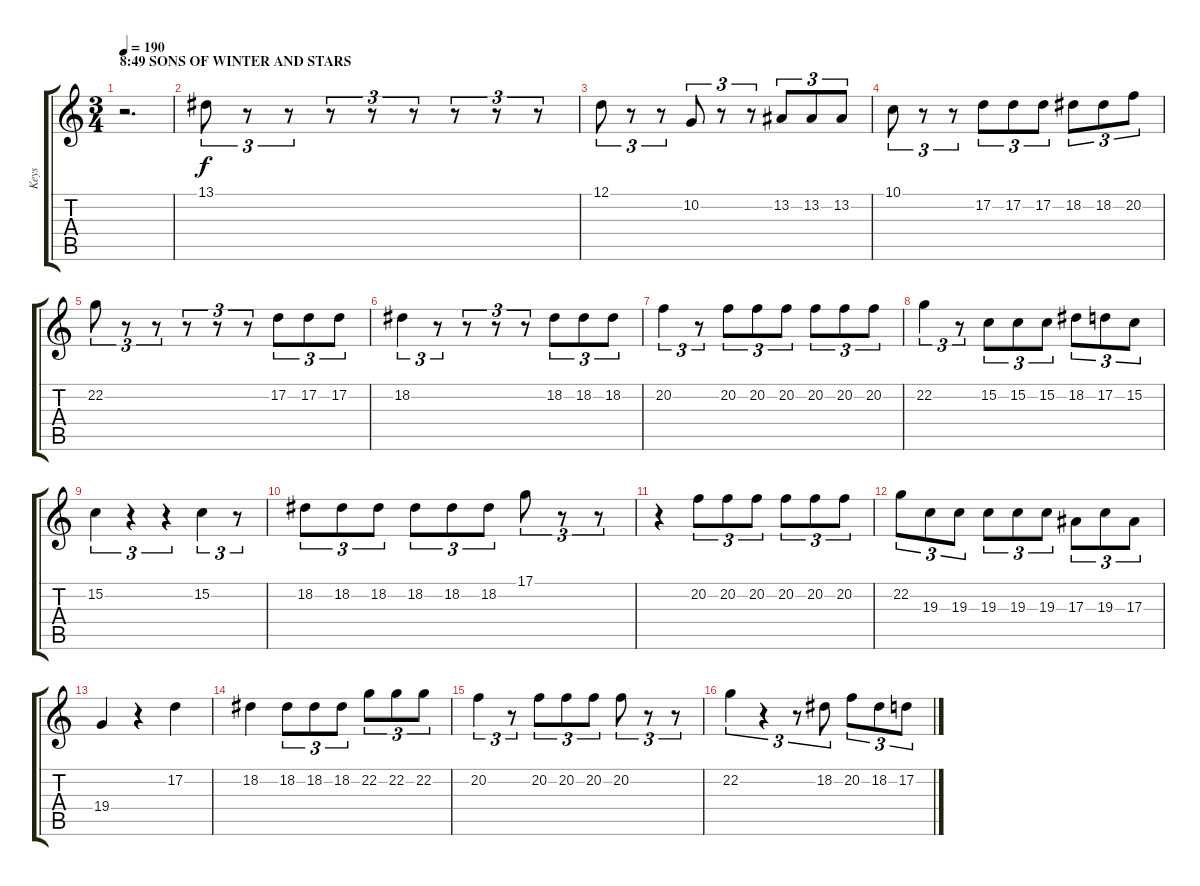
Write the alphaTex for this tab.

\track ("Keys" "Keys") {instrument pad3polysynth}
\staff {score tabs}
\tuning (D4 A3 F3 C3 G2 C2) {hide}
\ts (3 4)
\section ("" "8:49 SONS OF WINTER AND STARS")
\tempo 190
\clef g2
\ks c
r.2{d dy f} |
13.1.8{tu (3 2)} r.8{tu (3 2)} r.8{tu (3 2)} r.8{tu (3 2)} r.8{tu (3 2)} r.8{tu (3 2)} r.8{tu (3 2)} r.8{tu (3 2)} r.8{tu (3 2)} |
12.1.8{tu (3 2)} r.8{tu (3 2)} r.8{tu (3 2)} 10.2.8{tu (3 2)} r.8{tu (3 2)} r.8{tu (3 2)} 13.2.8{tu (3 2)} 13.2.8{tu (3 2)} 13.2.8{tu (3 2)} |
10.1.8{tu (3 2)} r.8{tu (3 2)} r.8{tu (3 2)} 17.2.8{tu (3 2)} 17.2.8{tu (3 2)} 17.2.8{tu (3 2)} 18.2.8{tu (3 2)} 18.2.8{tu (3 2)} 20.2.8{tu (3 2)} |
22.2.8{tu (3 2)} r.8{tu (3 2)} r.8{tu (3 2)} r.8{tu (3 2)} r.8{tu (3 2)} r.8{tu (3 2)} 17.2.8{tu (3 2)} 17.2.8{tu (3 2)} 17.2.8{tu (3 2)} |
18.2.4{tu (3 2)} r.8{tu (3 2)} r.8{tu (3 2)} r.8{tu (3 2)} r.8{tu (3 2)} 18.2.8{tu (3 2)} 18.2.8{tu (3 2)} 18.2.8{tu (3 2)} |
20.2.4{tu (3 2)} r.8{tu (3 2)} 20.2.8{tu (3 2)} 20.2.8{tu (3 2)} 20.2.8{tu (3 2)} 20.2.8{tu (3 2)} 20.2.8{tu (3 2)} 20.2.8{tu (3 2)} |
22.2.4{tu (3 2)} r.8{tu (3 2)} 15.2.8{tu (3 2)} 15.2.8{tu (3 2)} 15.2.8{tu (3 2)} 18.2.8{tu (3 2)} 17.2.8{tu (3 2)} 15.2.8{tu (3 2)} |
15.2.4{tu (3 2)} r.4{tu (3 2)} r.4{tu (3 2)} 15.2.4{tu (3 2)} r.8{tu (3 2)} |
18.2.8{tu (3 2)} 18.2.8{tu (3 2)} 18.2.8{tu (3 2)} 18.2.8{tu (3 2)} 18.2.8{tu (3 2)} 18.2.8{tu (3 2)} 17.1.8{tu (3 2)} r.8{tu (3 2)} r.8{tu (3 2)} |
r.4 20.2.8{tu (3 2)} 20.2.8{tu (3 2)} 20.2.8{tu (3 2)} 20.2.8{tu (3 2)} 20.2.8{tu (3 2)} 20.2.8{tu (3 2)} |
22.2.8{tu (3 2)} 19.3.8{tu (3 2)} 19.3.8{tu (3 2)} 19.3.8{tu (3 2)} 19.3.8{tu (3 2)} 19.3.8{tu (3 2)} 17.3.8{tu (3 2)} 19.3.8{tu (3 2)} 17.3.8{tu (3 2)} |
19.4.4 r.4 17.2.4 |
18.2.4 18.2.8{tu (3 2)} 18.2.8{tu (3 2)} 18.2.8{tu (3 2)} 22.2.8{tu (3 2)} 22.2.8{tu (3 2)} 22.2.8{tu (3 2)} |
20.2.4{tu (3 2)} r.8{tu (3 2)} 20.2.8{tu (3 2)} 20.2.8{tu (3 2)} 20.2.8{tu (3 2)} 20.2.8{tu (3 2)} r.8{tu (3 2)} r.8{tu (3 2)} |
22.2.4{tu (3 2)} r.4{tu (3 2)} r.8{tu (3 2)} 18.2.8{tu (3 2)} 20.2.8{tu (3 2)} 18.2.8{tu (3 2)} 17.2.8{tu (3 2)}
